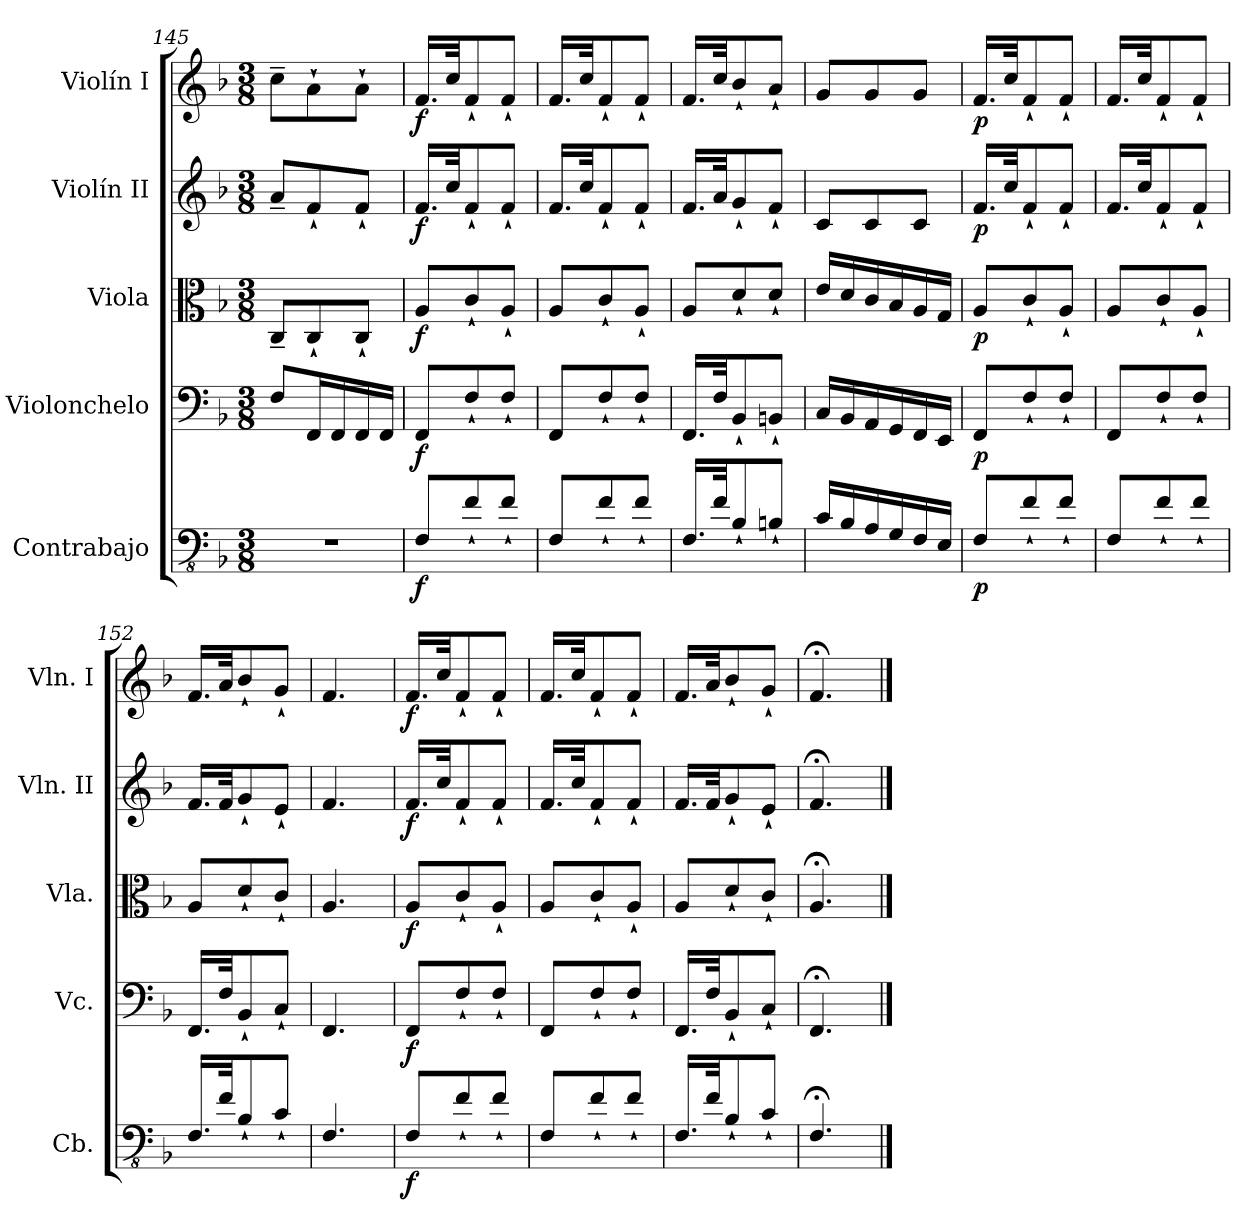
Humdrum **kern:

**kern	**dynam	**kern	**dynam	**kern	**dynam	**kern	**dynam	**kern	**dynam
*part5	*part5	*part4	*part4	*part3	*part3	*part2	*part2	*part1	*part1
*staff5	*staff5	*staff4	*staff4	*staff3	*staff3	*staff2	*staff2	*staff1	*staff1
*I"Contrabajo	*	*I"Violonchelo	*	*I"Viola	*	*I"Violín II	*	*I"Violín I	*
*I'Cb.	*	*I'Vc.	*	*I'Vla.	*	*I'Vln. II	*	*I'Vln. I	*
*clefFv4	*	*clefF4	*	*clefC3	*	*clefG2	*	*clefG2	*
*ITrd7c12	*	*	*	*	*	*	*	*	*
*k[b-]	*	*k[b-]	*	*k[b-]	*	*k[b-]	*	*k[b-]	*
*M3/8	*	*M3/8	*	*M3/8	*	*M3/8	*	*M3/8	*
=145	=145	=145	=145	=145	=145	=145	=145	=145	=145
4.r	.	8F/L	.	8C~/L	.	8a~/L	.	8cc~\L	.
.	.	16FF/L	.	8C`/	.	8f`/	.	8a`\	.
.	.	16FF/	.	.	.	.	.	.	.
.	.	16FF/	.	8C`/J	.	8f`/J	.	8a`\J	.
.	.	16FF/JJ	.	.	.	.	.	.	.
=146	=146	=146	=146	=146	=146	=146	=146	=146	=146
!	!LO:DY:b	!	!LO:DY:b	!	!LO:DY:b	!	!LO:DY:b	!	!LO:DY:b
8FFF/L	f	8FF/L	f	8A/L	f	16.f/LL	f	16.f/LL	f
.	.	.	.	.	.	32cc/JK	.	32cc/JK	.
8FF`/	.	8F`/	.	8c`/	.	8f`/	.	8f`/	.
8FF`/J	.	8F`/J	.	8A`/J	.	8f`/J	.	8f`/J	.
=147	=147	=147	=147	=147	=147	=147	=147	=147	=147
8FFF/L	.	8FF/L	.	8A/L	.	16.f/LL	.	16.f/LL	.
.	.	.	.	.	.	32cc/JK	.	32cc/JK	.
8FF`/	.	8F`/	.	8c`/	.	8f`/	.	8f`/	.
8FF`/J	.	8F`/J	.	8A`/J	.	8f`/J	.	8f`/J	.
=148	=148	=148	=148	=148	=148	=148	=148	=148	=148
16.FFF/LL	.	16.FF/LL	.	8A/L	.	16.f/LL	.	16.f/LL	.
32FF/JK	.	32F/JK	.	.	.	32a/JK	.	32cc/JK	.
8BBB-`/	.	8BB-`/	.	8d`/	.	8g`/	.	8b-`/	.
8BBBn`/J	.	8BBn`/J	.	8d`/J	.	8f`/J	.	8a`/J	.
=149	=149	=149	=149	=149	=149	=149	=149	=149	=149
16CC/LL	.	16C/LL	.	16e/LL	.	8c/L	.	8g/L	.
16BBB-i/	.	16BB-i/	.	16d/	.	.	.	.	.
16AAA/	.	16AA/	.	16c/	.	8c/	.	8g/	.
16GGG/	.	16GG/	.	16B-/	.	.	.	.	.
16FFF/	.	16FF/	.	16A/	.	8c/J	.	8g/J	.
16EEE/JJ	.	16EE/JJ	.	16G/JJ	.	.	.	.	.
!!LO:LB:g=z
=150	=150	=150	=150	=150	=150	=150	=150	=150	=150
!	!LO:DY:b	!	!LO:DY:b	!	!LO:DY:b	!	!LO:DY:b	!	!LO:DY:b
8FFF/L	p	8FF/L	p	8A/L	p	16.f/LL	p	16.f/LL	p
.	.	.	.	.	.	32cc/JK	.	32cc/JK	.
8FF`/	.	8F`/	.	8c`/	.	8f`/	.	8f`/	.
8FF`/J	.	8F`/J	.	8A`/J	.	8f`/J	.	8f`/J	.
=151	=151	=151	=151	=151	=151	=151	=151	=151	=151
8FFF/L	.	8FF/L	.	8A/L	.	16.f/LL	.	16.f/LL	.
.	.	.	.	.	.	32cc/JK	.	32cc/JK	.
8FF`/	.	8F`/	.	8c`/	.	8f`/	.	8f`/	.
8FF`/J	.	8F`/J	.	8A`/J	.	8f`/J	.	8f`/J	.
=152	=152	=152	=152	=152	=152	=152	=152	=152	=152
16.FFF/LL	.	16.FF/LL	.	8A/L	.	16.f/LL	.	16.f/LL	.
32FF/JK	.	32F/JK	.	.	.	32f/JK	.	32a/JK	.
8BBB-`/	.	8BB-`/	.	8d`/	.	8g`/	.	8b-`/	.
8CC`/J	.	8C`/J	.	8c`/J	.	8e`/J	.	8g`/J	.
=153	=153	=153	=153	=153	=153	=153	=153	=153	=153
4.FFF/	.	4.FF/	.	4.A/	.	4.f/	.	4.f/	.
=154	=154	=154	=154	=154	=154	=154	=154	=154	=154
!	!LO:DY:b	!	!LO:DY:b	!	!LO:DY:b	!	!LO:DY:b	!	!LO:DY:b
8FFF/L	f	8FF/L	f	8A/L	f	16.f/LL	f	16.f/LL	f
.	.	.	.	.	.	32cc/JK	.	32cc/JK	.
8FF`/	.	8F`/	.	8c`/	.	8f`/	.	8f`/	.
8FF`/J	.	8F`/J	.	8A`/J	.	8f`/J	.	8f`/J	.
=155	=155	=155	=155	=155	=155	=155	=155	=155	=155
8FFF/L	.	8FF/L	.	8A/L	.	16.f/LL	.	16.f/LL	.
.	.	.	.	.	.	32cc/JK	.	32cc/JK	.
8FF`/	.	8F`/	.	8c`/	.	8f`/	.	8f`/	.
8FF`/J	.	8F`/J	.	8A`/J	.	8f`/J	.	8f`/J	.
=156	=156	=156	=156	=156	=156	=156	=156	=156	=156
16.FFF/LL	.	16.FF/LL	.	8A/L	.	16.f/LL	.	16.f/LL	.
32FF/JK	.	32F/JK	.	.	.	32f/JK	.	32a/JK	.
8BBB-`/	.	8BB-`/	.	8d`/	.	8g`/	.	8b-`/	.
8CC`/J	.	8C`/J	.	8c`/J	.	8e`/J	.	8g`/J	.
=157	=157	=157	=157	=157	=157	=157	=157	=157	=157
4.FFF;</	.	4.FF;</	.	4.A;</	.	4.f;</	.	4.f;</	.
==	==	==	==	==	==	==	==	==	==
*-	*-	*-	*-	*-	*-	*-	*-	*-	*-
